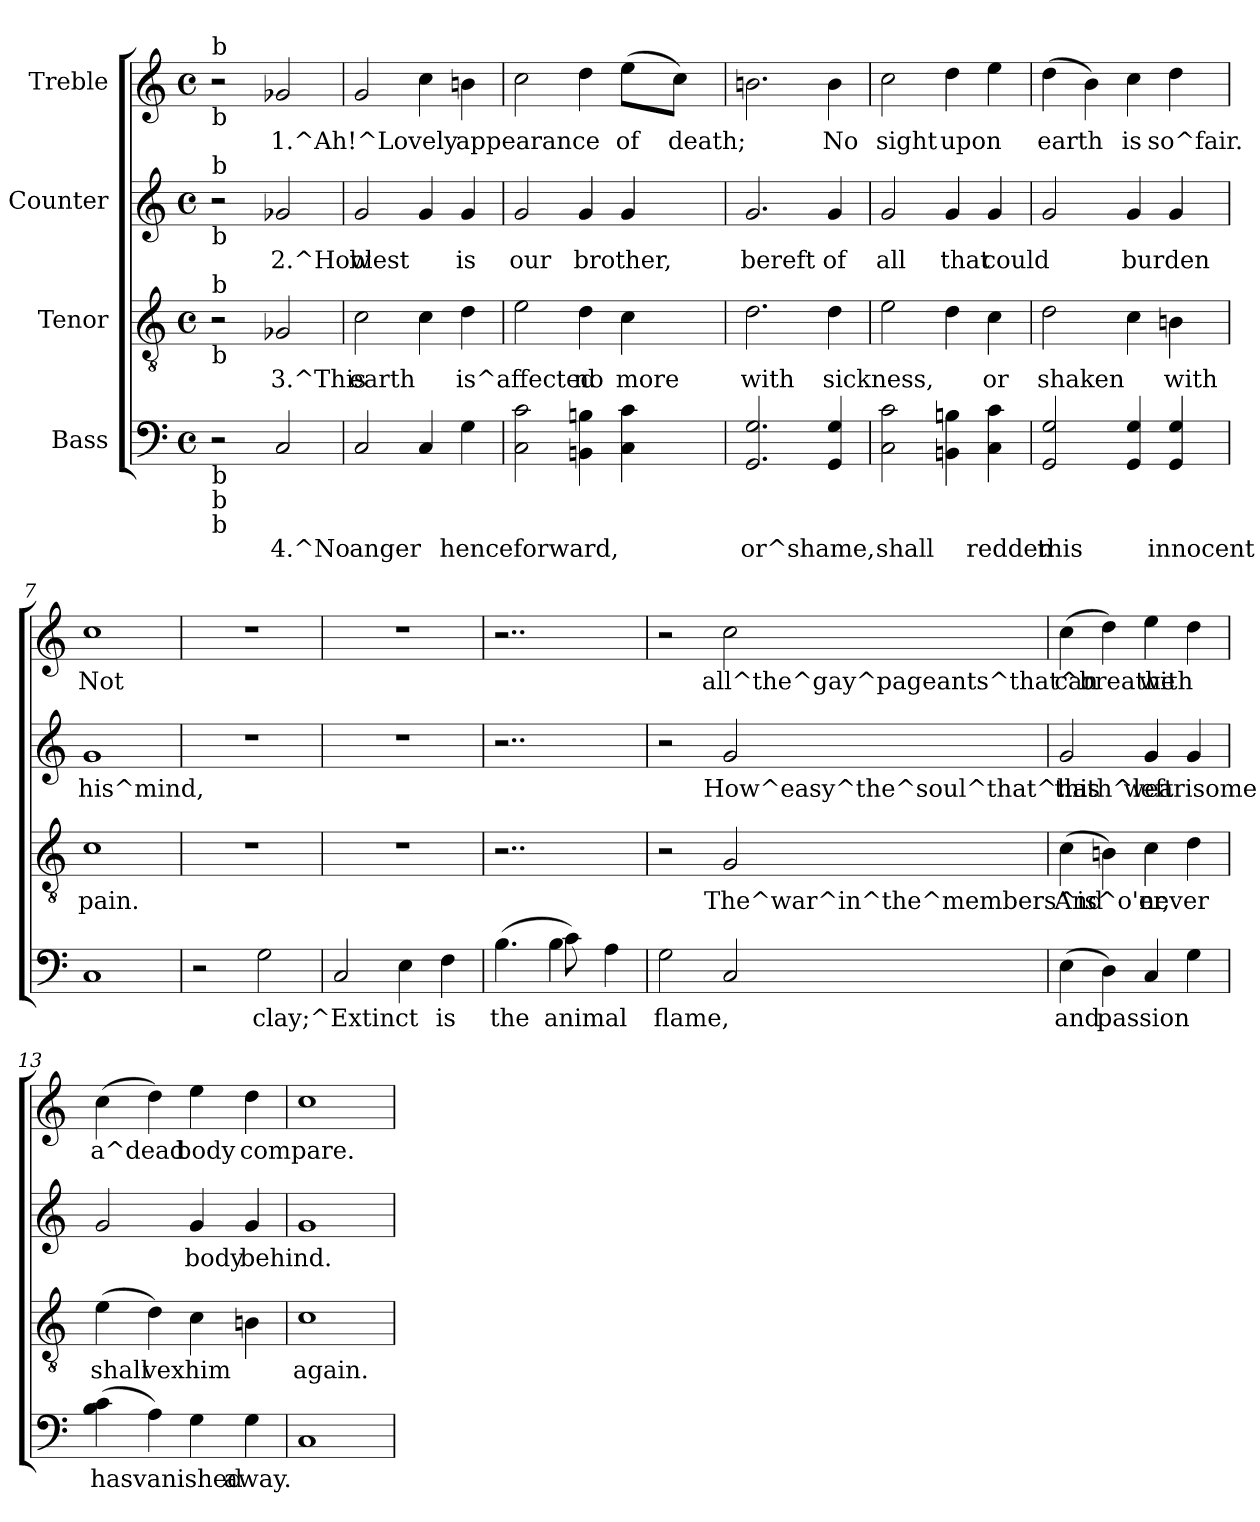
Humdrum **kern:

**kern	**text	**kern	**text	**kern	**text	**kern	**text
*part4	*part4	*part3	*part3	*part2	*part2	*part1	*part1
*staff4	*staff4	*staff3	*staff3	*staff2	*staff2	*staff1	*staff1
*I"Bass	*	*I"Tenor	*	*I"Counter	*	*I"Treble	*
!!LO:PB:g=z
*stria5	*	*stria5	*	*stria5	*	*stria5	*
*clefF4	*	*clefGv2	*	*clefG2	*	*clefG2	*
*k[]	*	*k[]	*	*k[]	*	*k[]	*
*C:	*	*C:	*	*C:	*	*C:	*
*M4/4	*	*M4/4	*	*M4/4	*	*M4/4	*
*met(c)	*	*met(c)	*	*met(c)	*	*met(c)	*
=1	=1	=1	=1	=1	=1	=1	=1
!	!	!	!	!	!	!LO:TX:a:t=b	!
!	!	!	!	!	!	!LO:TX:b:t=b	!
!	!	!	!	!LO:TX:a:t=b	!	!	!
!	!	!	!	!LO:TX:b:t=b	!	!	!
!	!	!LO:TX:a:t=b	!	!	!	!	!
!	!	!LO:TX:b:t=b	!	!	!	!	!
!LO:TX:b:t=b	!	!	!	!	!	!	!
!LO:TX:b:t=b	!	!	!	!	!	!	!
!LO:TX:b:t=b	!	!	!	!	!	!	!
2r	.	2r	.	2r	.	2r	.
!	!LO:LY:b:rj	!	!LO:LY:b:rj	!	!LO:LY:b:rj	!	!LO:LY:b:rj
2C/	4.^No	2G-X/	3.^This	2g-X/	2.^How	2g-X/	1.^Ah!^Lovely
=2	=2	=2	=2	=2	=2	=2	=2
!	!LO:LY:b:rj	!	!LO:LY:b:rj	!	!LO:LY:b:rj	!	!LO:LY:b:rj
2C/	anger	2c\	earth	2g/	blest	2g/	.
!	!LO:LY:b:rj	!	!LO:LY:b:rj	!	!LO:LY:b:rj	!	!LO:LY:b:rj
4C/	.	4c\	.	4g/	.	4cc\	.
!	!LO:LY:b:rj	!	!LO:LY:b:rj	!	!LO:LY:b:rj	!	!LO:LY:b:rj
4G\	henceforward,	4d\	is^affected	4g/	is	4bn\	appearance
=3	=3	=3	=3	=3	=3	=3	=3
!	!LO:LY:b:rj	!	!LO:LY:b:rj	!	!LO:LY:b:rj	!	!LO:LY:b:rj
2c\ 2C\	.	2e\	.	2g/	our	2cc>\	.
!	!LO:LY:b:rj	!	!LO:LY:b:rj	!	!LO:LY:b:rj	!	!LO:LY:b:rj
4Bn\ 4BBn\	.	4d\	no	4g/	brother,	4dd\	.
!	!LO:LY:b:rj	!	!LO:LY:b:rj	!	!LO:LY:b:rj	!	!LO:LY:b:rj
4c\ 4C\	.	4c\	more	4g/	.	(>8ee\L	of
!	!	!	!	!	!	!	!LO:LY:b:rj
.	.	.	.	.	.	8cc\J)	death;
=4	=4	=4	=4	=4	=4	=4	=4
!	!LO:LY:b:rj	!	!LO:LY:b:rj	!	!LO:LY:b:rj	!	!LO:LY:b:rj
2.G/ 2.GG/	or^shame,	2.d\	with	2.g/	bereft	2.bn\	.
!	!LO:LY:b:rj	!	!LO:LY:b:rj	!	!LO:LY:b:rj	!	!LO:LY:b:rj
4G/ 4GG/	.	4d\	sickness,	4g/	of	4b\	No
=5	=5	=5	=5	=5	=5	=5	=5
!	!LO:LY:b:rj	!	!LO:LY:b:rj	!	!LO:LY:b:rj	!	!LO:LY:b:rj
2c\ 2C\	shall	2e\	.	2g/	all	2cc\	sight
!	!LO:LY:b:rj	!	!LO:LY:b:rj	!	!LO:LY:b:rj	!	!LO:LY:b:rj
4Bn\ 4BBn\	.	4d\	.	4g/	that	4dd\	upon
!	!LO:LY:b:rj	!	!LO:LY:b:rj	!	!LO:LY:b:rj	!	!LO:LY:b:rj
4c\ 4C\	redden	4c\	or	4g/	could	4ee\	.
=6	=6	=6	=6	=6	=6	=6	=6
!	!LO:LY:b:rj	!	!LO:LY:b:rj	!	!LO:LY:b:rj	!	!LO:LY:b:rj
2G/ 2GG/	this	2d\	shaken	2g/	.	(>4dd\	earth
!	!	!	!	!	!	!	!LO:LY:b:rj
.	.	.	.	.	.	4b\)	.
!	!LO:LY:b:rj	!	!LO:LY:b:rj	!	!LO:LY:b:rj	!	!LO:LY:b:rj
4G/ 4GG/	.	4c\	.	4g/	burden	4cc\	is
!	!LO:LY:b:rj	!	!LO:LY:b:rj	!	!LO:LY:b:rj	!	!LO:LY:b:rj
4G/ 4GG/	innocent	4Bn\	with	4g/	.	4dd\	so^fair.
=7	=7	=7	=7	=7	=7	=7	=7
!	!LO:LY:b:rj	!	!LO:LY:b:rj	!	!LO:LY:b:rj	!	!LO:LY:b:rj
1C	.	1c	pain.	1g	his^mind,	1cc	Not
=8	=8	=8	=8	=8	=8	=8	=8
2r	.	1r	.	1r	.	1r	.
!	!LO:LY:b:rj	!	!	!	!	!	!
2G\	clay;^Extinct	.	.	.	.	.	.
=9	=9	=9	=9	=9	=9	=9	=9
!	!LO:LY:b:rj	!	!	!	!	!	!
2C/	.	1r	.	1r	.	1r	.
!	!LO:LY:b:rj	!	!	!	!	!	!
4E\	.	.	.	.	.	.	.
!	!LO:LY:b:rj	!	!	!	!	!	!
4F\	is	.	.	.	.	.	.
=10	=10	=10	=10	=10	=10	=10	=10
!	!LO:LY:b:rj	!	!	!	!	!	!
*^	*	*	*	*	*	*	*
(>4.B\	4.ryy	the	2..r	.	2..r	.	2..r	.
!	!	!LO:LY:b:rj	!	!	!	!	!	!
4B\	8c\)	animal	.	.	.	.	.	.
.	4.ryy	.	.	.	.	.	.	.
!	!	!LO:LY:b:rj	!	!	!	!	!	!
4A\	.	.	.	.	.	.	.	.
*v	*v	*	*	*	*	*	*	*
=11	=11	=11	=11	=11	=11	=11	=11
!	!LO:LY:b:rj	!	!	!	!	!	!
2G\	flame,	2r	.	2r	.	2r	.
!	!LO:LY:b:rj	!	!LO:LY:b:rj	!	!LO:LY:b:rj	!	!LO:LY:b:rj
2C/	.	2G/	The^war^in^the^members^is^o'er,	2g/	How^easy^the^soul^that^hath^left	2cc\	all^the^gay^pageants^that^breathe
=12	=12	=12	=12	=12	=12	=12	=12
!	!LO:LY:b:rj	!	!LO:LY:b:rj	!	!LO:LY:b:rj	!	!LO:LY:b:rj
(>4E\	and	(>4c\	And	2g/	this	(>4cc>\	can
!	!LO:LY:b:rj	!	!LO:LY:b:rj	!	!	!	!LO:LY:b:rj
4D\)	passion	4Bn\)	.	.	.	4dd\)	.
!	!LO:LY:b:rj	!	!LO:LY:b:rj	!	!LO:LY:b:rj	!	!LO:LY:b:rj
4C/	.	4c\	never	4g/	wearisome	4ee\	with
!	!LO:LY:b:rj	!	!LO:LY:b:rj	!	!LO:LY:b:rj	!	!LO:LY:b:rj
4G\	.	4d\	.	4g/	.	4dd\	.
=13	=13	=13	=13	=13	=13	=13	=13
!	!LO:LY:b:rj	!	!LO:LY:b:rj	!	!LO:LY:b:rj	!	!LO:LY:b:rj
(>4c\ 4B\	hasvanished	(>4e\	shall	2g/	.	(>4cc\	a^dead
!	!LO:LY:b:rj	!	!LO:LY:b:rj	!	!	!	!LO:LY:b:rj
4A\)	.	4d\)	vex	.	.	4dd\)	.
!	!LO:LY:b:rj	!	!LO:LY:b:rj	!	!LO:LY:b:rj	!	!LO:LY:b:rj
4G\	.	4c\	him	4g/	body	4ee\	body
!	!LO:LY:b:rj	!	!LO:LY:b:rj	!	!LO:LY:b:rj	!	!LO:LY:b:rj
4G\	away.	4Bn\	.	4g/	behind.	4dd\	compare.
=14	=14	=14	=14	=14	=14	=14	=14
!	!LO:LY:b:rj	!	!LO:LY:b:rj	!	!LO:LY:b:rj	!	!LO:LY:b:rj
1C	.	1c	again.	1g	.	1cc	.
=	=	=	=	=	=	=	=
*-	*-	*-	*-	*-	*-	*-	*-
